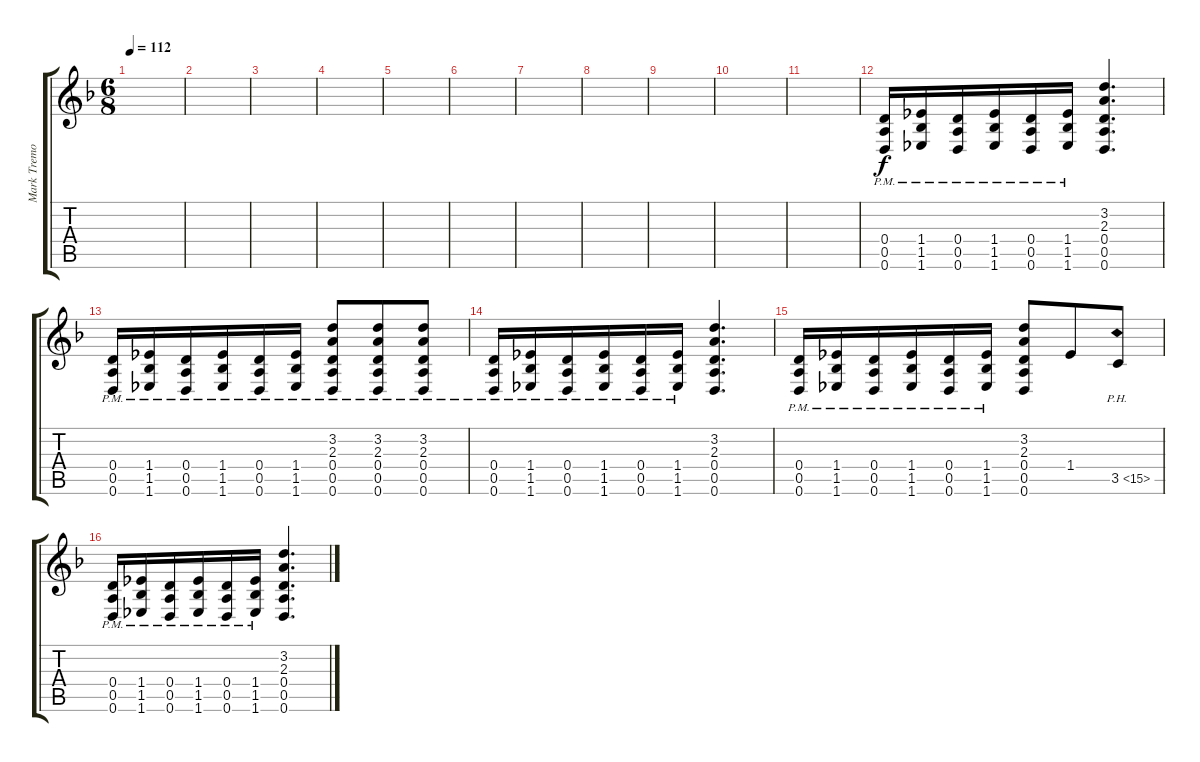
\track ("Mark Tremonti (Distortion)" "Mark Tremo") {instrument distortionguitar}
\staff {score tabs}
\tuning (E4 B3 G3 D3 A2 D2) {hide}
\ts (6 8)
\tempo 112
\clef g2
\ks f
|
|
|
|
|
|
|
|
|
|
|
(0.4{pm} 0.5{pm} 0.6{pm}).16{dy f} (1.4{pm} 1.5{pm} 1.6{pm}).16 (0.4{pm} 0.5{pm} 0.6{pm}).16 (1.4{pm} 1.5{pm} 1.6{pm}).16 (0.4{pm} 0.5{pm} 0.6{pm}).16 (1.4{pm} 1.5{pm} 1.6{pm}).16 (3.2 2.3 0.4 0.5 0.6).4{d} |
(0.4{pm} 0.5{pm} 0.6{pm}).16 (1.4{pm} 1.5{pm} 1.6{pm}).16 (0.4{pm} 0.5{pm} 0.6{pm}).16 (1.4{pm} 1.5{pm} 1.6{pm}).16 (0.4{pm} 0.5{pm} 0.6{pm}).16 (1.4{pm} 1.5{pm} 1.6{pm}).16 (3.2{pm} 2.3{pm} 0.4{pm} 0.5{pm} 0.6{pm}).8 (3.2{pm} 2.3{pm} 0.4{pm} 0.5{pm} 0.6{pm}).8 (3.2{pm} 2.3{pm} 0.4{pm} 0.5{pm} 0.6{pm}).8 |
(0.4{pm} 0.5{pm} 0.6{pm}).16 (1.4{pm} 1.5{pm} 1.6{pm}).16 (0.4{pm} 0.5{pm} 0.6{pm}).16 (1.4{pm} 1.5{pm} 1.6{pm}).16 (0.4{pm} 0.5{pm} 0.6{pm}).16 (1.4{pm} 1.5{pm} 1.6{pm}).16 (3.2 2.3 0.4 0.5 0.6).4{d} |
(0.4{pm} 0.5{pm} 0.6{pm}).16 (1.4{pm} 1.5{pm} 1.6{pm}).16 (0.4{pm} 0.5{pm} 0.6{pm}).16 (1.4{pm} 1.5{pm} 1.6{pm}).16 (0.4{pm} 0.5{pm} 0.6{pm}).16 (1.4{pm} 1.5{pm} 1.6{pm}).16 (3.2 2.3 0.4 0.5 0.6).8 1.4.8 3.5{ph 12}.8 |
(0.4{pm} 0.5{pm} 0.6{pm}).16 (1.4{pm} 1.5{pm} 1.6{pm}).16 (0.4{pm} 0.5{pm} 0.6{pm}).16 (1.4{pm} 1.5{pm} 1.6{pm}).16 (0.4{pm} 0.5{pm} 0.6{pm}).16 (1.4{pm} 1.5{pm} 1.6{pm}).16 (3.2 2.3 0.4 0.5 0.6).4{d}
